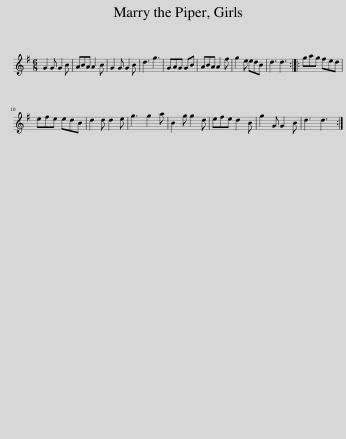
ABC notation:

X:1
L:1/8
M:6/8
I:linebreak $
K:G
V:1 treble
V:1
 G2 G G2 B | ABA A2 B | G2 G G2 B | d3 g3 | GAG GB | %5
 ABA A2 f | g2 e edB | d3 d3 :: gag fed |$ efe edB | %10
 d2 d d2 e | g3 g2 a | B2 g g2 d | efe d2 B | g2 G G2 B | %15
 d3 d3 :| %16
